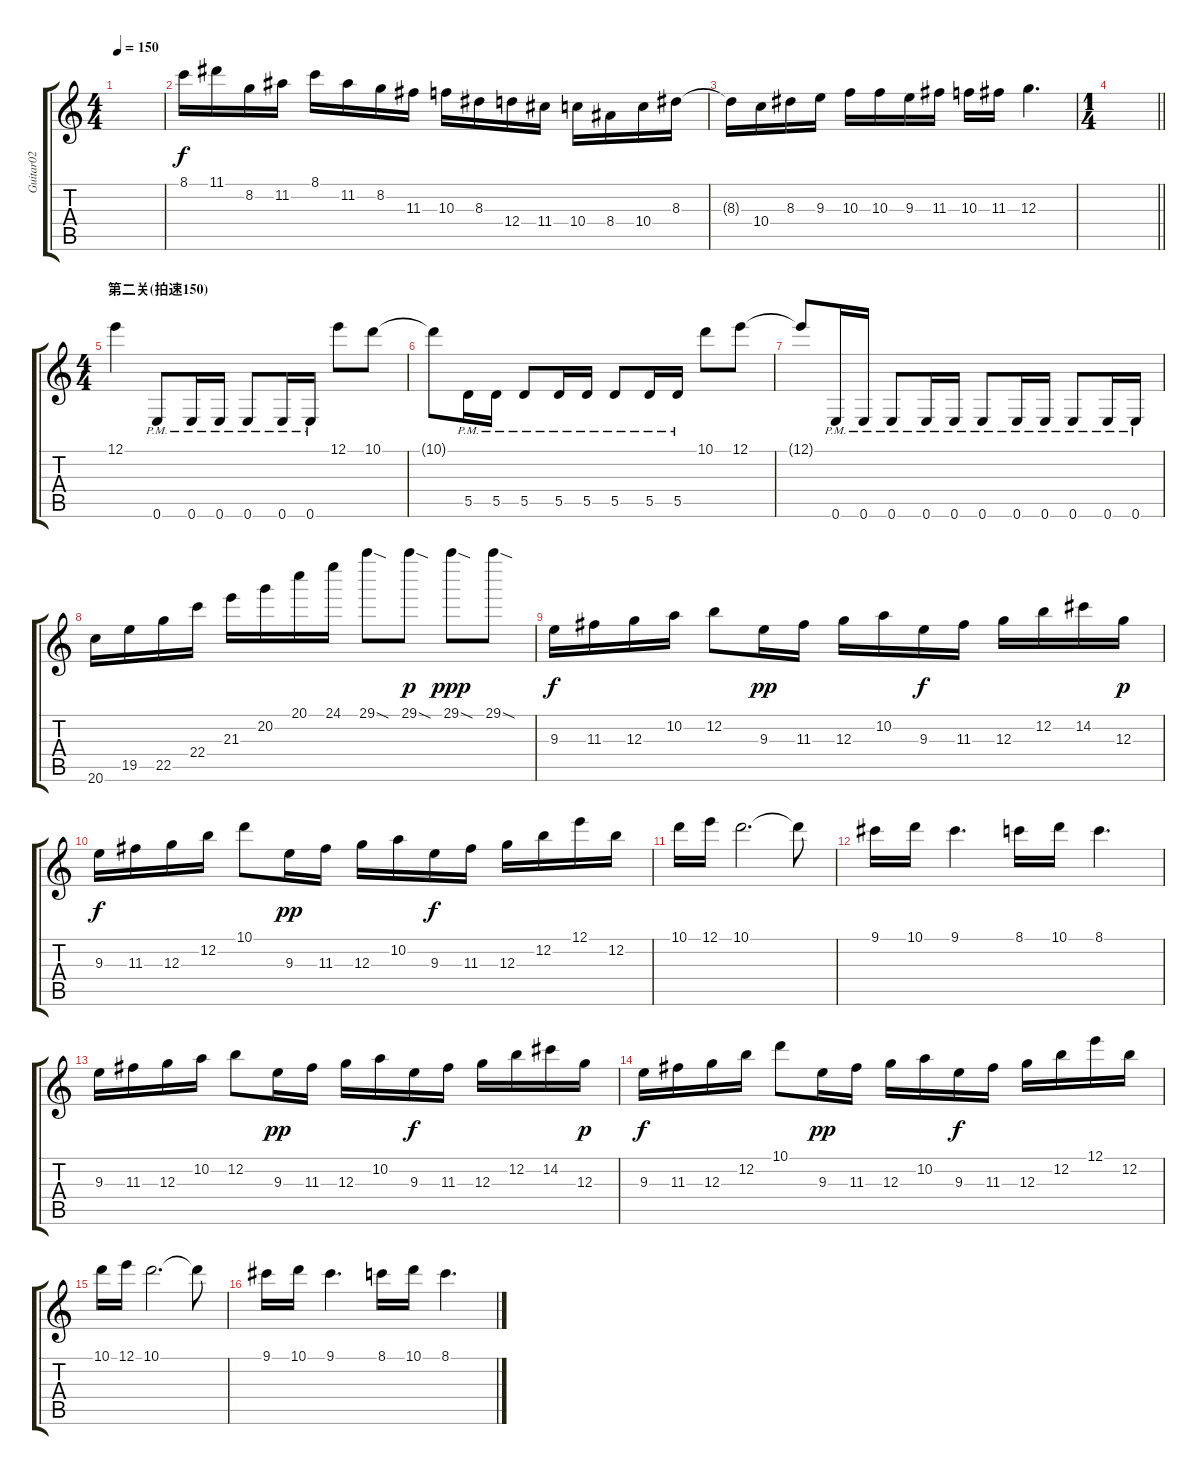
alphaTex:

\track ("Guitar02" "Guitar02") {instrument distortionguitar}
\staff {score tabs}
\tuning (E4 B3 G3 D3 A2 E2) {hide}
\ts (4 4)
\tempo 150
\clef g2
\ks c
|
8.1.16 11.1.16 8.2.16 11.2.16 8.1.16 11.2.16 8.2.16 11.3.16 10.3.16 8.3.16 12.4.16 11.4.16 10.4.16 8.4.16 10.4.16 8.3.16 |
8.3{t}.16 10.4.16 8.3.16 9.3.16 10.3.16 10.3.16 9.3.16 11.3.16 10.3.16 11.3.16 12.3.4{d} |
\ts (1 4)
\barLineRight lightlight
|
\ts (4 4)
\section ("" "第二关(拍速150)")
12.1.4 0.6{pm}.8 0.6{pm}.16 0.6{pm}.16 0.6{pm}.8 0.6{pm}.16 0.6{pm}.16 12.1.8 10.1.8 |
10.1{t}.8 5.5{pm}.16 5.5{pm}.16 5.5{pm}.8 5.5{pm}.16 5.5{pm}.16 5.5{pm}.8 5.5{pm}.16 5.5{pm}.16 10.1.8 12.1.8 |
12.1{t}.8 0.6{pm}.16 0.6{pm}.16 0.6{pm}.8 0.6{pm}.16 0.6{pm}.16 0.6{pm}.8 0.6{pm}.16 0.6{pm}.16 0.6{pm}.8 0.6{pm}.16 0.6{pm}.16 |
20.6.16 19.5.16 22.5.16 22.4.16 21.3.16 20.2.16 20.1.16 24.1.16 29.1{sod}.8 29.1{sod}.8{dy p} 29.1{sod}.8{dy ppp} 29.1{sod}.8 |
9.3.16{dy f} 11.3.16 12.3.16 10.2.16 12.2.8 9.3.16{dy pp} 11.3.16 12.3.16 10.2.16 9.3.16{dy f} 11.3.16 12.3.16 12.2.16 14.2.16 12.3.16{dy p} |
9.3.16{dy f} 11.3.16 12.3.16 12.2.16 10.1.8 9.3.16{dy pp} 11.3.16 12.3.16 10.2.16 9.3.16{dy f} 11.3.16 12.3.16 12.2.16 12.1.16 12.2.16 |
10.1.16 12.1.16 10.1.2{d} 10.1{t}.8 |
9.1.16 10.1.16 9.1.4{d} 8.1.16 10.1.16 8.1.4{d} |
9.3.16 11.3.16 12.3.16 10.2.16 12.2.8 9.3.16{dy pp} 11.3.16 12.3.16 10.2.16 9.3.16{dy f} 11.3.16 12.3.16 12.2.16 14.2.16 12.3.16{dy p} |
9.3.16{dy f} 11.3.16 12.3.16 12.2.16 10.1.8 9.3.16{dy pp} 11.3.16 12.3.16 10.2.16 9.3.16{dy f} 11.3.16 12.3.16 12.2.16 12.1.16 12.2.16 |
10.1.16 12.1.16 10.1.2{d} 10.1{t}.8 |
9.1.16 10.1.16 9.1.4{d} 8.1.16 10.1.16 8.1.4{d}
